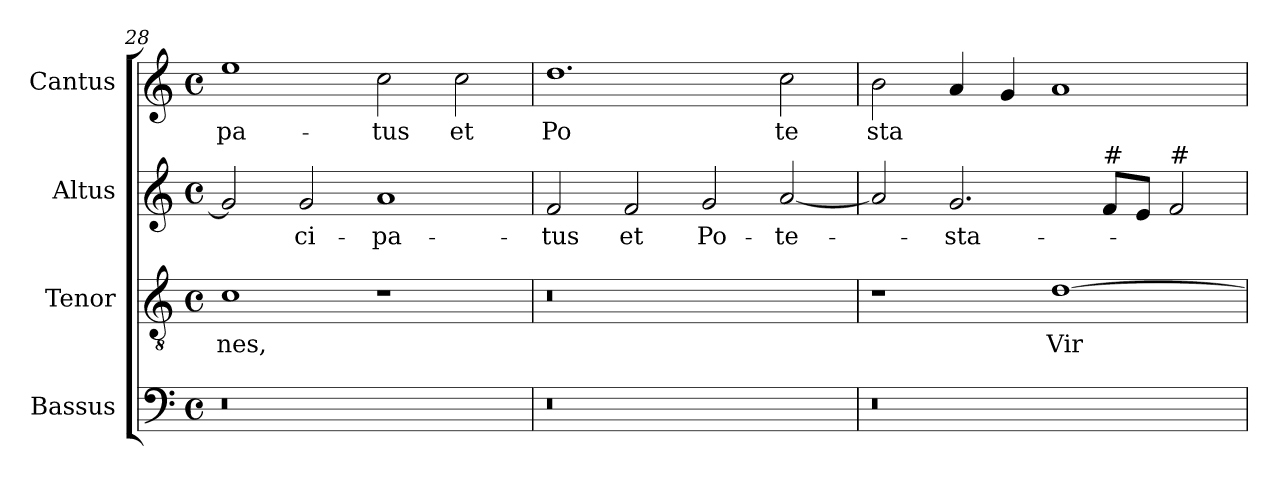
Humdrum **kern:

**kern	**kern	**text	**kern	**text	**kern	**text
*part4	*part3	*part3	*part2	*part2	*part1	*part1
*staff4	*staff3	*staff3	*staff2	*staff2	*staff1	*staff1
*I"Bassus	*I"Tenor	*	*I"Altus	*	*I"Cantus	*
*clefF4	*clefGv2	*	*clefG2	*	*clefG2	*
*M4/4	*M4/4	*	*M4/4	*	*M4/4	*
*met(c)	*met(c)	*	*met(c)	*	*met(c)	*
=28	=28	=28	=28	=28	=28	=28
!	!	!LO:LY:b:cj	!	!	!	!LO:LY:b:cj
0r	1c	nes,	2g/]	.	1ee	-pa-
!	!	!	!	!LO:LY:b:cj	!	!
.	.	.	2g/	-ci-	.	.
!	!	!	!	!LO:LY:b:cj	!	!LO:LY:b:cj
.	1r	.	1a	-pa-	2cc\	-tus
!	!	!	!	!	!	!LO:LY:b:cj
.	.	.	.	.	2cc\	et
!!LO:PB:g=z
=29	=29	=29	=29	=29	=29	=29
!	!	!	!	!LO:LY:b:cj	!	!LO:LY:b:cj
0r	0r	.	2f/	-tus	1.dd	Po
!	!	!	!	!LO:LY:b:cj	!	!
.	.	.	2f/	et	.	.
!	!	!	!	!LO:LY:b:cj	!	!
.	.	.	2g/	Po-	.	.
!	!	!	!	!LO:LY:b:cj	!	!LO:LY:b:cj
.	.	.	[<2a/	-te-	2cc\	te
=30	=30	=30	=30	=30	=30	=30
!	!	!	!	!	!	!LO:LY:b
0r	1r	.	2a/]	.	2b\	sta
!	!	!	!	!LO:LY:b	!	!
.	.	.	2.g/	-sta-	4a/	.
.	.	.	.	.	4g/	.
!	!	!LO:LY:b:cj	!	!	!	!
.	[>1d	Vir	.	.	1a	.
!	!	!	!LO:TX:a:t=#	!	!	!
.	.	.	8f/L	.	.	.
.	.	.	8e/J	.	.	.
!	!	!	!LO:TX:a:t=#	!	!	!
.	.	.	2f/	.	.	.
=	=	=	=	=	=	=
*-	*-	*-	*-	*-	*-	*-
